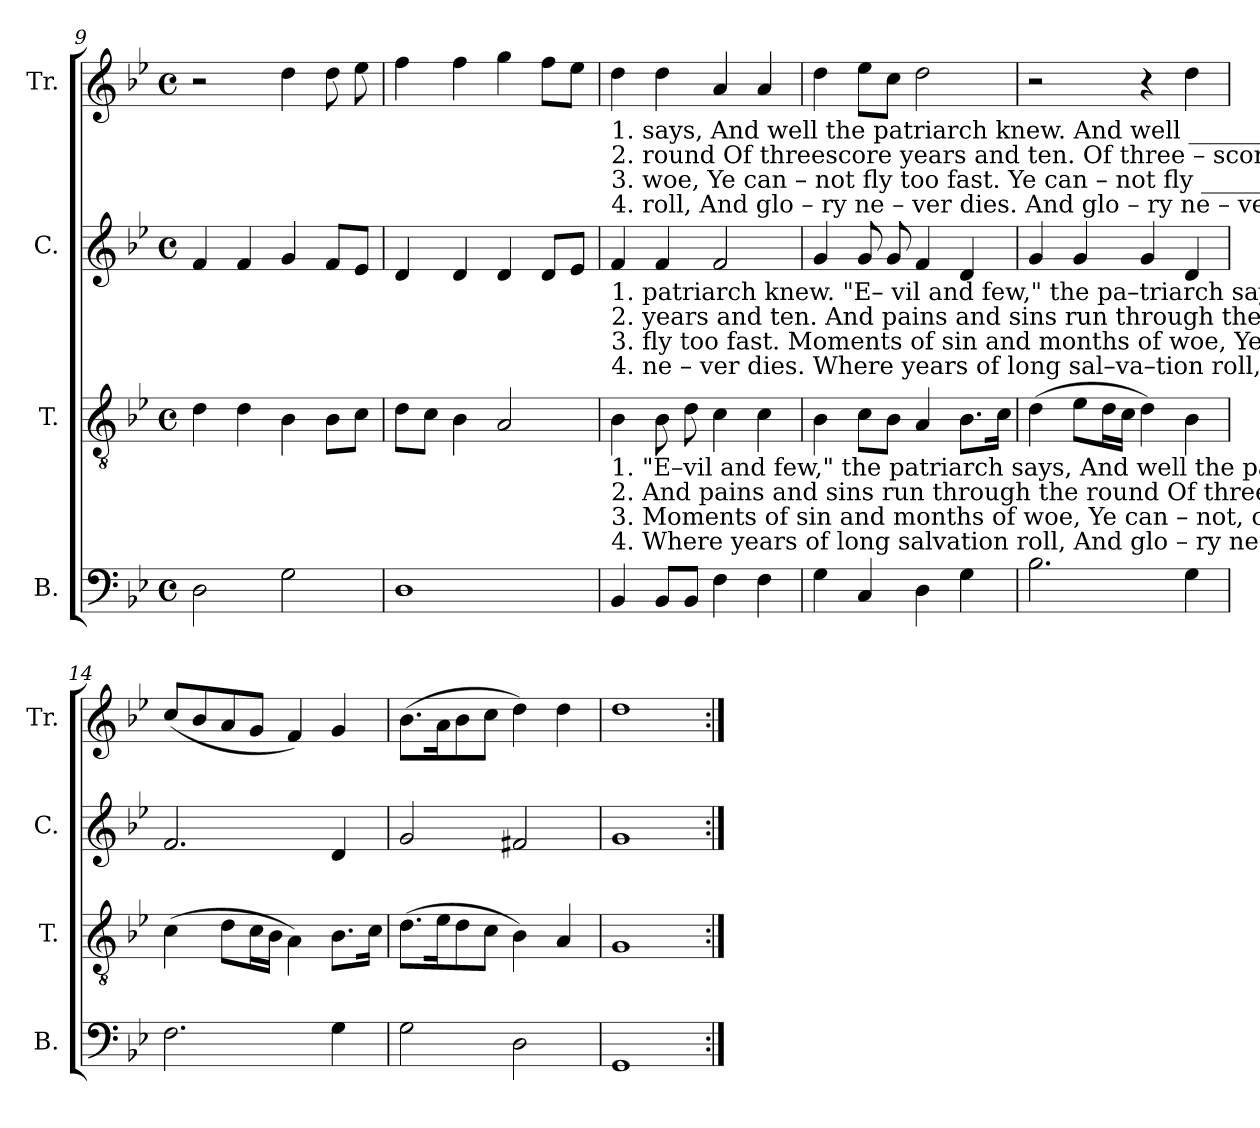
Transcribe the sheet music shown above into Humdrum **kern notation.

**kern	**kern	**kern	**kern
*part4	*part3	*part2	*part1
*staff4	*staff3	*staff2	*staff1
*I"B.	*I"T.	*I"C.	*I"Tr.
*I'B.	*I'T.	*I'C.	*I'Tr.
*clefF4	*clefGv2	*clefG2	*clefG2
*k[b-e-]	*k[b-e-]	*k[b-e-]	*k[b-e-]
*M4/4	*M4/4	*M4/4	*M4/4
*met(c)	*met(c)	*met(c)	*met(c)
=9	=9	=9	=9
2D\	4d\	4f/	2r
.	4d\	4f/	.
2G\	4B-\	4g/	4dd\
.	8B-\L	8f/L	8dd\
.	8c\J	8e-/J	8ee-\
=10	=10	=10	=10
1D	8d\L	4d/	4ff\
.	8c\J	.	.
.	4B-\	4d/	4ff\
.	2A/	4d/	4gg\
.	.	8d/L	8ff\L
.	.	8e-/J	8ee-\J
!!LO:LB:g=z
=11	=11	=11	=11
!	!	!	!LO:TX:b:t=1. says,  And  well  the  patriarch     knew.                                 And    well  __________   the        pa        –       triarch  knew.
!	!	!	!LO:TX:b:t=2. round   Of  threescore years and  ten.                                     Of     three         –          score      years ______    and     ten.
!	!	!	!LO:TX:b:t=3. woe,   Ye  can – not  fly       too    fast.                                    Ye     can             –            not       fly ________     too    fast.
!	!	!	!LO:TX:b:t=4. roll,   And  glo – ry   ne  –  ver     dies.                                    And    glo             –             ry        ne        –            ver    dies.
!	!	!LO:TX:b:t=1. patriarch    knew.    "E– vil  and few," the  pa–triarch says,  And   well                        the         pa      –      triarch    knew.	!
!	!	!LO:TX:b:t=2. years  and   ten.  And pains and sins run  through the round  Of    three         –         score       years             and       ten.	!
!	!	!LO:TX:b:t=3. fly      too    fast.      Moments  of  sin  and  months  of  woe,  Ye     can           –           not         fly                 too       fast.	!
!	!	!LO:TX:b:t=4. ne  –  ver    dies.      Where years of long sal–va–tion    roll,  And   glo           –            ry           ne      –         ver       dies.	!
!	!LO:TX:b:t=1. "E–vil and few," the patriarch    says,  And    well                  the   pa            –           triarch,  pa       –      triarch    knew.	!	!
!	!LO:TX:b:t=2. And pains and sins run through the round  Of  three    –    score, three        –            score    years             and         ten.	!	!
!	!LO:TX:b:t=3. Moments  of  sin  and months of woe,  Ye      can        –        not,   can           –            not       fly                 too         fast.	!	!
!	!LO:TX:b:t=4. Where  years  of long  salvation roll,    And    glo        –         ry      ne            –            ver,        ne       –       ver         dies.	!	!
4BB-/	4B-\	4f/	4dd\
8BB-/L	8B-\	4f/	4dd\
8BB-/J	8d\	.	.
4F\	4c\	2f/	4a/
4F\	4c\	.	4a/
=12	=12	=12	=12
4G\	4B-\	4g/	4dd\
4C/	8c\L	8g/	8ee-\L
.	8B-\J	8g/	8cc\J
4D\	4A/	4f/	2dd\
4G\	8.B-\L	4d/	.
.	16c\Jk	.	.
=13	=13	=13	=13
2.B-\	(4d\	4g/	2r
.	8e-\L	4g/	.
.	16d\L	.	.
.	16c\JJ	.	.
.	4d\)	4g/	4r
4G\	4B-\	4d/	4dd\
=14	=14	=14	=14
2.F\	(4c\	2.f/	(8cc/L
.	.	.	8b-/
.	8d\L	.	8a/
.	16c\L	.	8g/J
.	16B-\JJ	.	.
.	4A\)	.	4f/)
4G\	8.B-\L	4d/	4g/
.	16c\Jk	.	.
=15	=15	=15	=15
2G\	(8.d\L	2g/	(8.b-\L
.	16e-\K	.	16a\K
.	8d\	.	8b-\
.	8c\J	.	8cc\J
2D\	4B-\)	2f#X/	4dd\)
.	4A/	.	4dd\
=16	=16	=16	=16
1GG	1G	1g	1dd
=:|!	=:|!	=:|!	=:|!
*-	*-	*-	*-
